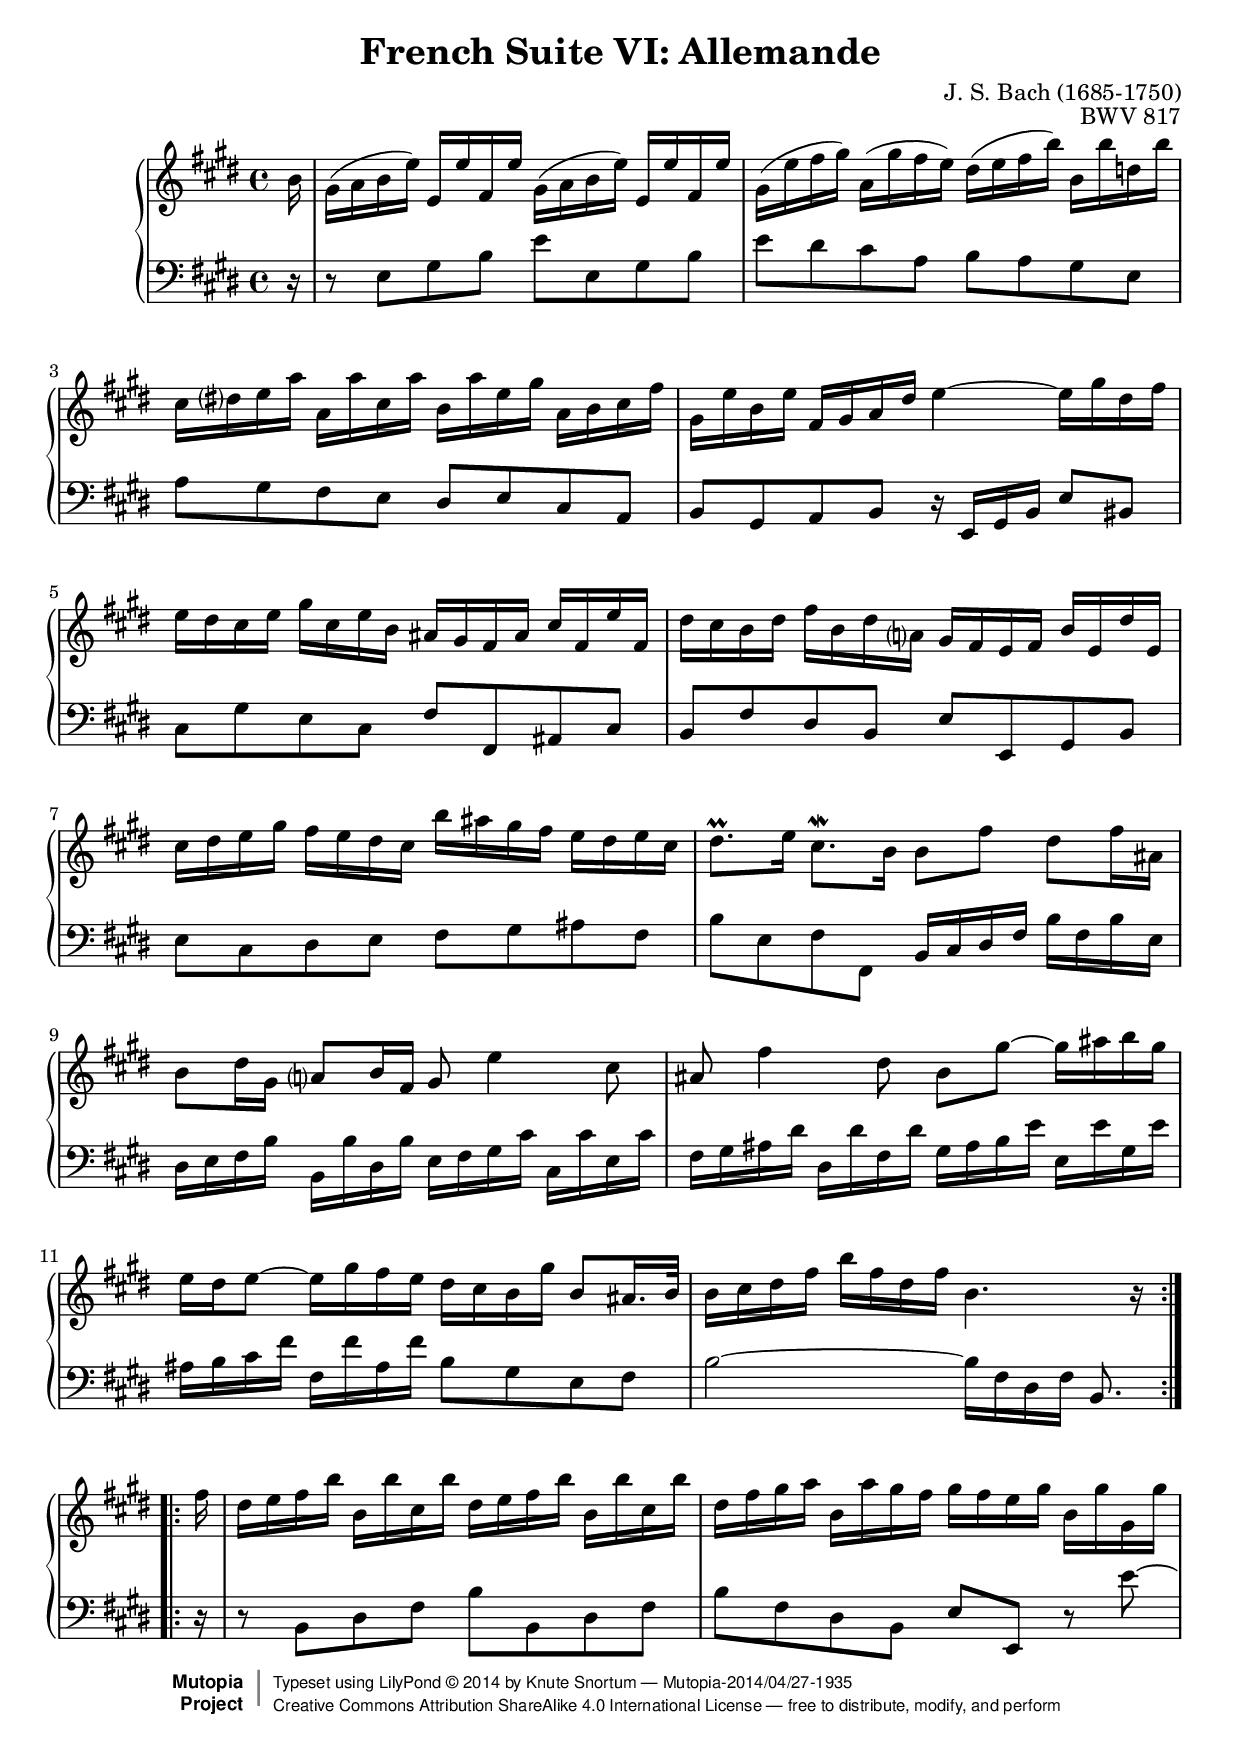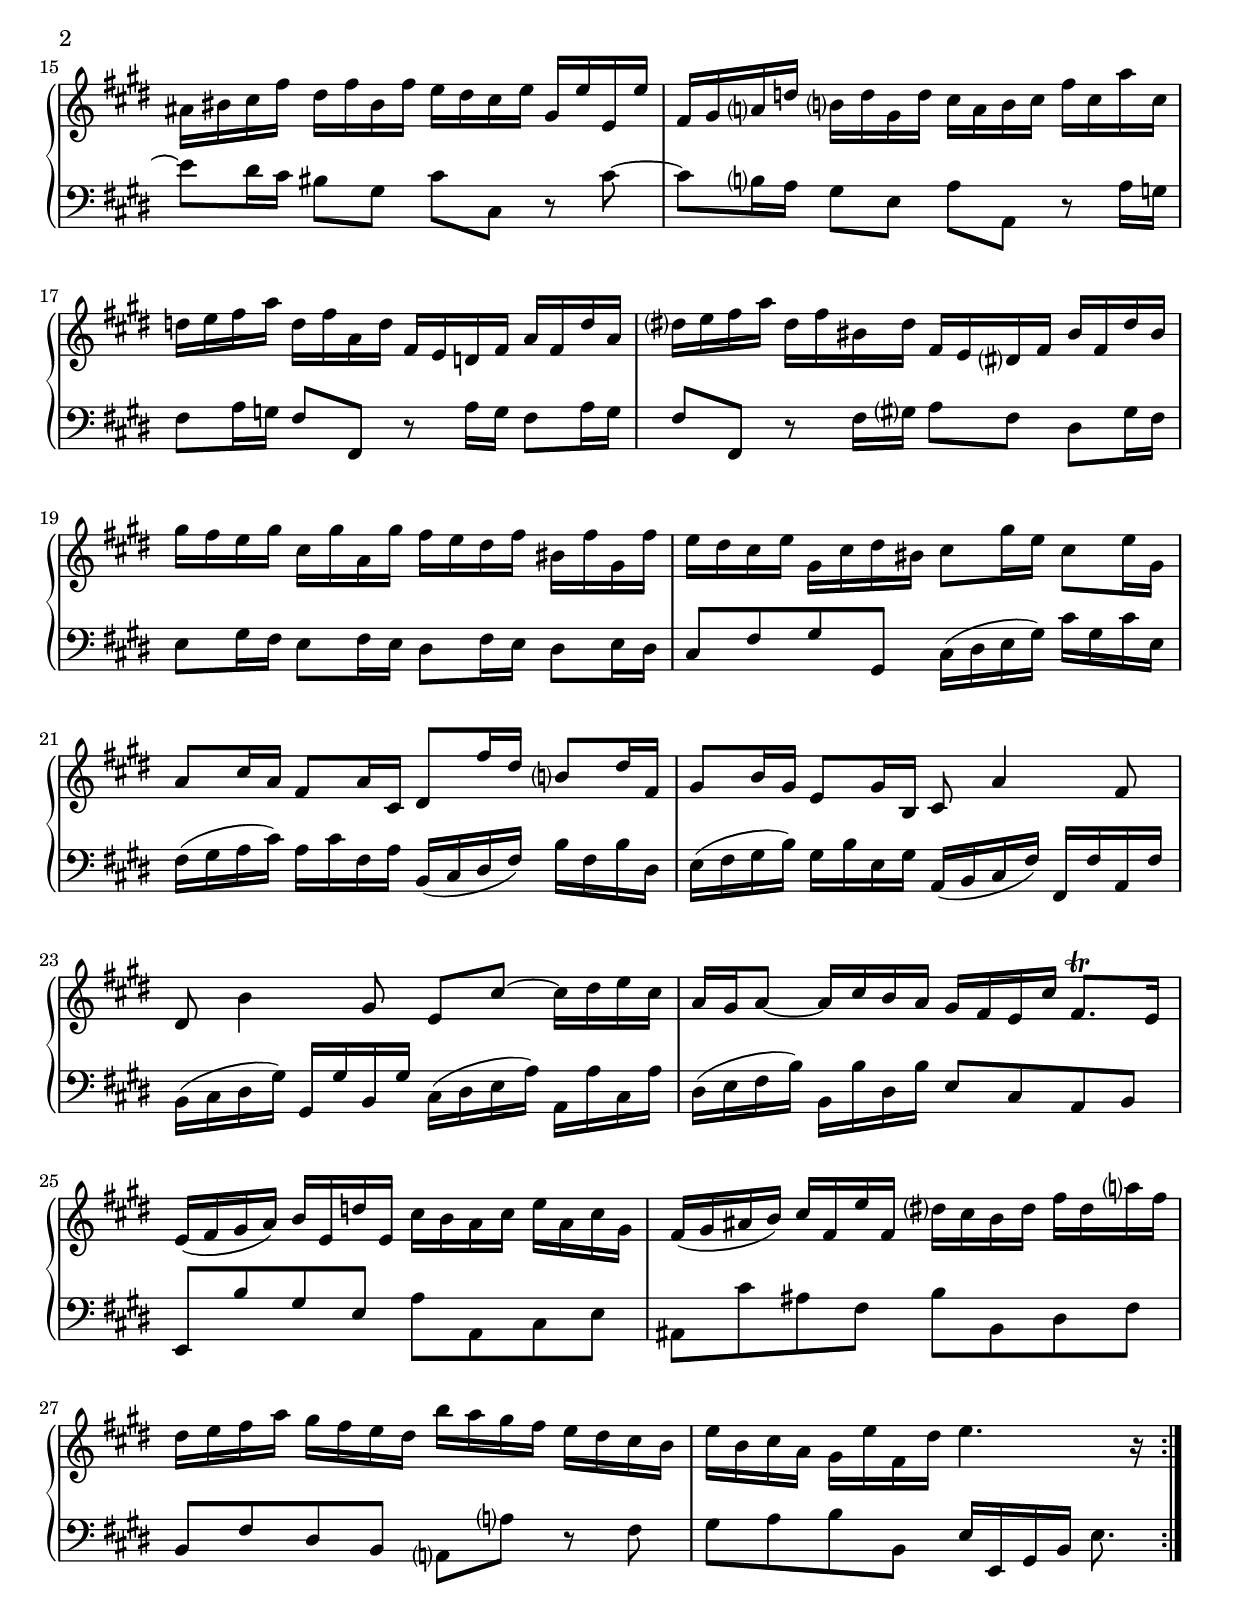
\version "2.18.2"
\language "english"

\header {
  title        = "French Suite VI: Allemande"
  composer     = "J. S. Bach (1685-1750)"
  opus         = "BWV 817"
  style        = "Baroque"
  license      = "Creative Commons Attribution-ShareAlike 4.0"
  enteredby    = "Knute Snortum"
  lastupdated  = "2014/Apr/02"
  date         = "1722"
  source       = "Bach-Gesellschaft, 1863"

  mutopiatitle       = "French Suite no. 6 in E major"
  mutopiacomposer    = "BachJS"
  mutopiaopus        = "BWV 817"
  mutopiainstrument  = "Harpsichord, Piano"
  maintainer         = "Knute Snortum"
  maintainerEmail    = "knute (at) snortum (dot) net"
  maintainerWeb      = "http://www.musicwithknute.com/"

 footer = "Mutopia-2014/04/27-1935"
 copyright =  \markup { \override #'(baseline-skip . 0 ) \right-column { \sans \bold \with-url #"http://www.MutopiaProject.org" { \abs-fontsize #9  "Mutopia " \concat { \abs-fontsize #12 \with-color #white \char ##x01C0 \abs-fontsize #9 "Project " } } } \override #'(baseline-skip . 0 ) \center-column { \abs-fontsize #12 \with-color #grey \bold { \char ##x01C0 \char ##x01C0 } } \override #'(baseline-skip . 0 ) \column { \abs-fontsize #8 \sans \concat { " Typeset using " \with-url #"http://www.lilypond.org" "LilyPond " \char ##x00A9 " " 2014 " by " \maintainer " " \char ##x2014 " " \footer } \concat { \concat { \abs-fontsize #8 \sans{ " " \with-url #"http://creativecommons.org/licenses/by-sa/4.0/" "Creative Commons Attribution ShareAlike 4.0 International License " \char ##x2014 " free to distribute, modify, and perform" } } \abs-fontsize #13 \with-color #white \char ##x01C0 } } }
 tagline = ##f
}

% Repeat 1

highVoiceOne = \relative c'' {
  \partial 16 b16
  | gs16 ( a b e ) e, e' fs, e' gs, ( a b e ) e, e' fs, e' 
  | gs,16 ( e' fs gs ) a, ( gs' fs e ) ds ( e fs b ) b, b' d, b'
  | cs,16 ds e a a, a' cs, a' b, a' e gs a, b cs fs
  | gs,16 e' b e fs, gs a ds e4 ~ e16 gs ds fs
  | e16 ds cs e gs cs, e b as gs fs as cs fs, e' fs,
  | ds'16 cs b ds fs b, ds a gs fs e fs b e, ds' e,
  | cs'16 ds e gs fs e ds cs b' as gs fs e ds e cs
  
  \barNumberCheck #8
  
  | ds8. \prall e16 cs8. \mordent b16 b8 fs' ds fs16 as,
  | b8 ds16 gs, a8 b16 fs gs8 e'4 cs8
  | as8 fs'4 ds8 b gs' ~ gs16 as b gs
  | e16 ds e8 ~ e16 gs fs e ds cs b gs' b,8 as16. b32
  | b16 cs ds fs b fs ds fs b,4. r16 \break % partial, -1/16
}

lowVoiceOne = \relative c {
  \partial 16 r16
  | r8 e gs b e e, gs b
  | e ds cs a b a gs e
  | a8 gs fs e ds e cs a
  | b8 gs a b r16 e, gs b e8 bs
  | cs8 gs' e cs fs fs, as cs
  | b8 fs' ds b e e, gs b
  | e8 cs ds e fs gs as fs
  
  \barNumberCheck #8
  
  | b8 e, fs fs, b16 cs ds fs b fs b e,
  | ds16 e fs b b, b' ds, b' e, fs gs cs cs, cs' e, cs'
  | fs,16 gs as ds ds, ds' fs, ds' gs, as b e e, e' gs, e'
  | as,16 b cs fs fs, fs' as, fs' b,8 gs e fs
  | b2 ~ b16 fs ds fs b,8. \break % partial, -1/16
}

% Repeat two

highVoiceTwo = \relative c'' {
    fs16 % partial bar
  | ds16 e fs b b, b'cs, b' ds, e fs b b, b' cs, b'
  | ds,16 fs gs a b, a' gs fs gs fs e gs b, gs' gs, gs'
  | as,16 bs cs fs ds fs bs, fs' e ds cs e gs, e' e, e'
  
  \barNumberCheck #16
  
  | fs,16 gs a d b d gs, d' cs a b cs fs cs a' cs,
  | d16 e fs a d, fs a, d fs, e d fs a fs d' a
  | ds16 e fs a ds, fs bs, ds fs, e ds fs bs fs ds' bs
  | gs'16 fs e gs cs, gs' a, gs' fs e ds fs bs, fs' gs, fs'
  | e16 ds cs e gs, cs ds bs cs8 gs'16 e cs8 e16 gs,
  | a8 cs16 a fs8 a16 cs, ds8 fs'16 ds b8 ds16 fs,
  | gs8 b16 gs e8 gs16 b, cs8 a'4 fs8
  | ds8 b'4 gs8 e cs' ~ cs16 ds e cs
  
  \barNumberCheck #24
  
  | a gs a8 ~ a16 cs b a gs fs e cs' fs,8. \trill e16
  | e16 ( fs gs a ) b e, d' e, cs' b a cs e a, cs gs
  | fs16 ( gs as b ) cs fs, e' fs, ds' cs b ds fs ds a' fs
  | ds16 e fs a gs fs e ds b' a gs fs e ds cs b
  | e16 b cs a gs e' fs, ds' e4. r16 % partial, -1/16
}

lowVoiceTwo = \relative c {
    r16 % partial bar
  | r8 b ds fs b b, ds fs
  | b8 fs ds b e e, r e'' ~
  | e8 ds16 cs bs8 gs cs cs, r cs' ~
  
  \barNumberCheck #16
  
  | cs8 b16 a gs8 e a a, r a'16 g 
  | fs8 a16 g fs8 fs, r a'16 g fs8 a16 g
  | fs8 fs, r fs'16 gs a8 fs ds gs16 fs
  | e8 gs16 fs e8 fs16 e ds8 fs16 e ds8 e16 ds 
  | cs8 fs gs gs, cs16 ( ds e gs ) cs gs cs e,
  | fs16 ( gs a cs ) a cs fs, a b, ( cs ds fs ) b fs b ds,
  | e16 ( fs gs b ) gs b e, gs a, ( b cs fs ) fs, fs' a, fs'
  | b,16 ( cs ds gs ) gs, gs' b, gs' cs, ( ds e a ) a, a' cs, a'
  
  \barNumberCheck #24
  
  | ds,16 ( e fs b ) b, b' ds, b' e,8 cs a b
  | e,8 b'' gs e a a, cs e
  | as,8 cs' as fs b b, ds fs
  | b,8 fs' ds b a a' r fs
  | gs8 a b b, e16 e, gs b e8. % partial, -1/16
}

global = { 
  \key e \major
  \time 4/4
  \accidentalStyle Score.piano-cautionary
}

upper = {
  \clef treble
  \global
  \new Voice { \repeat volta 2 \highVoiceOne }
  \new Voice { \repeat volta 2 \highVoiceTwo }
}

lower = {
  \clef bass
  \global
  \new Voice { \repeat volta 2 \lowVoiceOne }
  \new Voice { \repeat volta 2 \lowVoiceTwo }
}

\score {
  \new PianoStaff <<
    \new Staff = "upper" \upper
    \new Staff = "lower" \lower
  >>
  \layout { 
  } 
  \midi { 
    \tempo 4 = 80
  }
}
